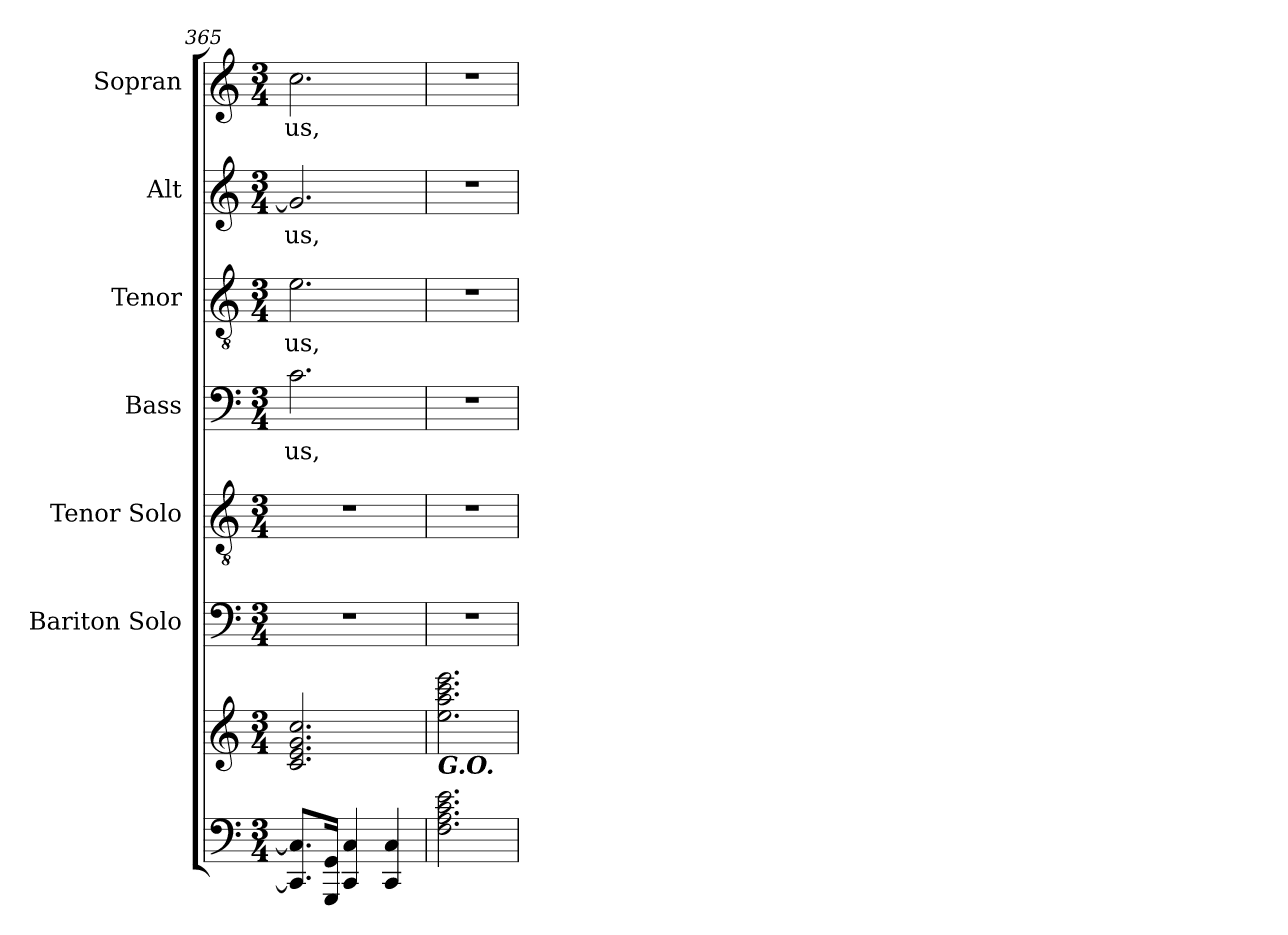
**kern	**kern	**kern	**kern	**kern	**text	**kern	**text	**kern	**text	**kern	**text
*part7	*part7	*part6	*part5	*part4	*part4	*part3	*part3	*part2	*part2	*part1	*part1
*staff8	*staff7	*staff6	*staff5	*staff4	*staff4	*staff3	*staff3	*staff2	*staff2	*staff1	*staff1
*	*	*I"Bariton Solo	*I"Tenor Solo	*I"Bass	*	*I"Tenor	*	*I"Alt	*	*I"Sopran	*
*	*	*	*	*I'B.	*	*I'T.	*	*I'A.	*	*I'S.	*
*clefF4	*clefG2	*clefF4	*clefGv2	*clefF4	*	*clefGv2	*	*clefG2	*	*clefG2	*
*k[]	*k[]	*k[]	*k[]	*k[]	*	*k[]	*	*k[]	*	*k[]	*
*C:	*C:	*C:	*C:	*C:	*	*C:	*	*C:	*	*C:	*
*M3/4	*M3/4	*M3/4	*M3/4	*M3/4	*	*M3/4	*	*M3/4	*	*M3/4	*
=365	=365	=365	=365	=365	=365	=365	=365	=365	=365	=365	=365
!	!	!	!	!	!LO:LY:b	!	!LO:LY:b	!	!LO:LY:b	!	!LO:LY:b
8.CC/] 8.C/]L	2.c/ 2.e/ 2.g/ 2.cc/	2.r	2.r	2.c\	-us,	2.e\	-us,	2.g/]	-us,	2.cc\	-us,
16GGG/ 16GG/Jk	.	.	.	.	.	.	.	.	.	.	.
4CC/ 4C/	.	.	.	.	.	.	.	.	.	.	.
4CC/ 4C/	.	.	.	.	.	.	.	.	.	.	.
=366	=366	=366	=366	=366	=366	=366	=366	=366	=366	=366	=366
!	!LO:TX:b:Bi:t=G.O.	!	!	!	!	!	!	!	!	!	!
2.F\ 2.A\ 2.c\ 2.e\	2.ee\ 2.aa\ 2.ccc\ 2.eee\	2.r	2.r	2.r	.	2.r	.	2.r	.	2.r	.
=	=	=	=	=	=	=	=	=	=	=	=
*-	*-	*-	*-	*-	*-	*-	*-	*-	*-	*-	*-
